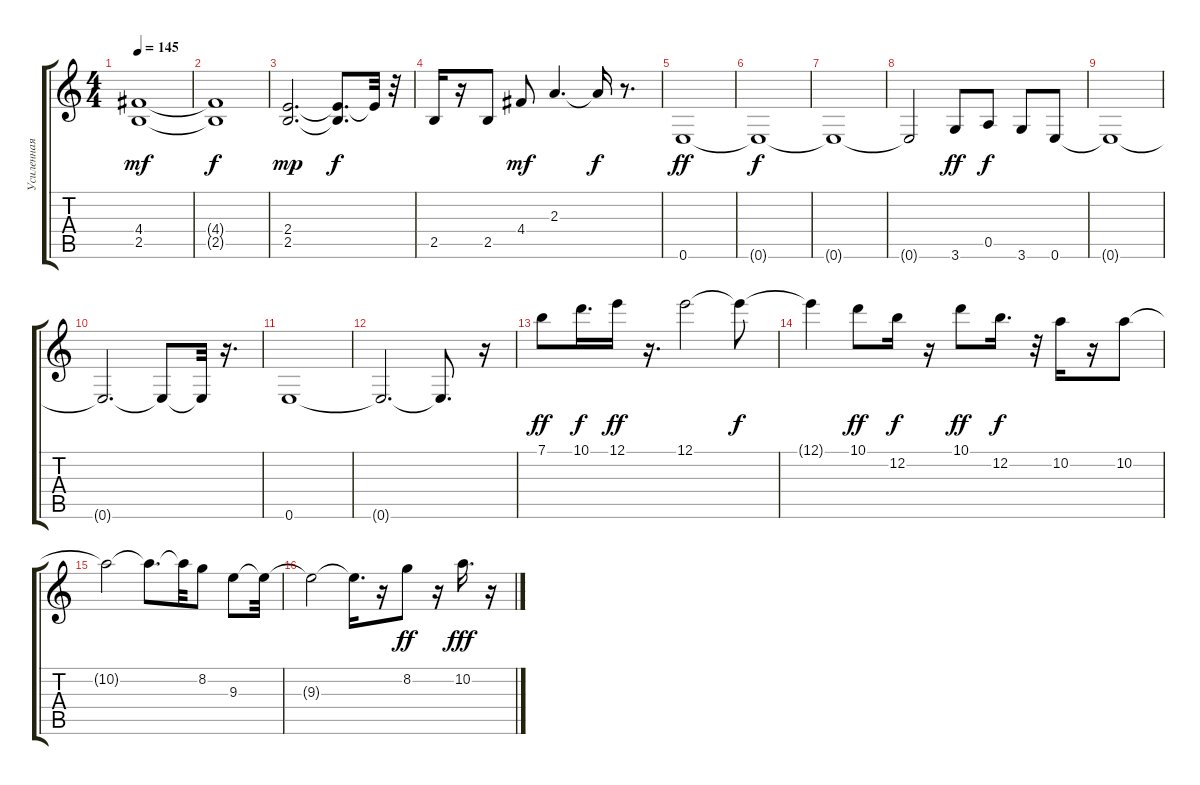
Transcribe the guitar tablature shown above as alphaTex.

\track ("Усиленная Гитара" "Усиленная ") {instrument overdrivenguitar}
\staff {score tabs}
\tuning (E4 B3 G3 D3 A2 E2) {hide}
\ts (4 4)
\tempo 145
\clef g2
\ks c
(4.4 2.5).1{dy mf} |
(4.4{t} 2.5{t}).1{dy f} |
(2.4 2.5).2{d dy mp} (2.4{t} 2.5{t}).8{d dy f} 2.4{t}.32 r.32 |
2.5.16 r.16 2.5.8 4.4.8{dy mf} 2.3.4{d} 2.3{t}.16{dy f} r.8{d} |
0.6.1{dy ff} |
0.6{t}.1{dy f} |
0.6{t}.1 |
0.6{t}.2 3.6.8{dy ff} 0.5.8{dy f} 3.6.8 0.6.8 |
0.6{t}.1 |
0.6{t}.2{d} 0.6{t}.8 0.6{t}.32 r.16{d} |
0.6.1 |
0.6{t}.2{d} 0.6{t}.8{d} r.16 |
7.1.8{dy ff} 10.1.16{d dy f} 12.1.16{dy ff} r.16{d} 12.1.2 12.1{t}.8{dy f} |
12.1{t}.4 10.1.8{dy ff} 12.2.16{dy f} r.16 10.1.8{dy ff} 12.2.16{d dy f} r.32 10.2.16 r.16 10.2.8 |
10.2{t}.2 10.2{t}.8{d} 10.2{t}.32 8.2.8 9.3.8 9.3{t}.32 |
9.3{t}.2 9.3{t}.16{d} r.16 8.2.8{dy ff} r.16 10.2.16{d dy fff} r.16
